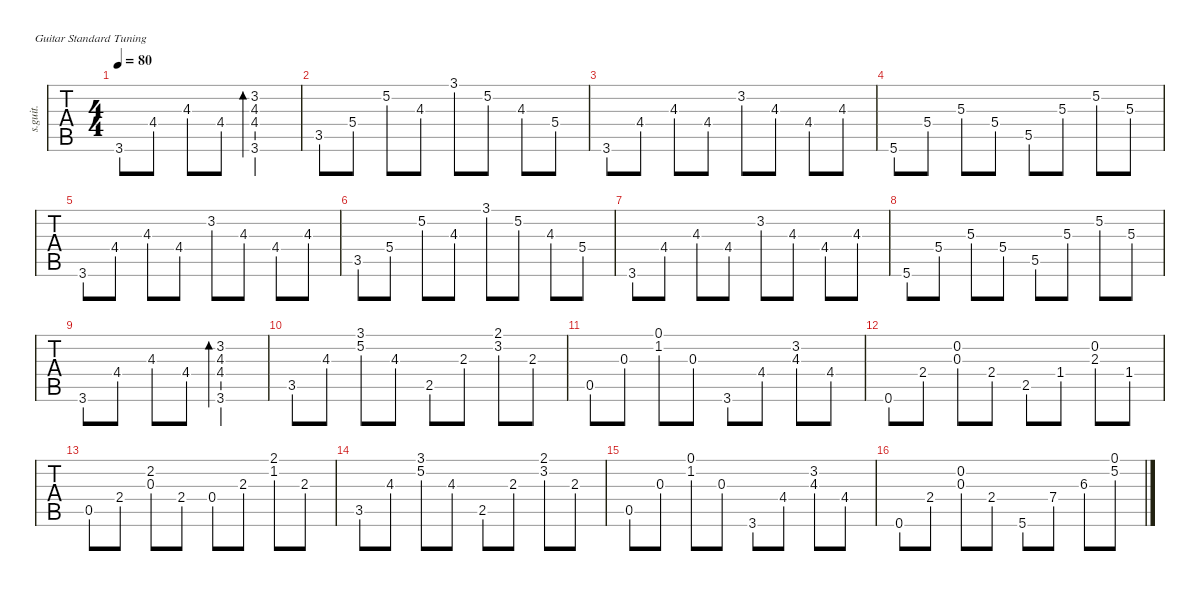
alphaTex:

\defaultSystemsLayout 4
\hideDynamics
\bracketExtendMode nobrackets
\otherSystemsTrackNameOrientation horizontal
\track ("Steel Guitar" "s.guit.") {instrument acousticguitarsteel}
\staff {tabs}
\tuning (E4 B3 G3 D3 A2 E2)
\ts (4 4)
\tempo 80
\clef g2
\ks c
3.6.8{dy mf instrument acousticguitarsteel beam Up} 4.4{acc #}.8{beam Up} 4.3.8{beam Up} 4.4{acc #}.8{beam Up} (3.6 4.4{acc #} 4.3 3.2).2{bd 221 beam Up} |
3.5.8{beam Up} 5.4.8{beam Up} 5.2.8{beam Down} 4.3.8{beam Down} 3.1.8{beam Down} 5.2.8{beam Down} 4.3.8{beam Up} 5.4.8{beam Up} |
3.6.8{beam Up} 4.4{acc #}.8{beam Up} 4.3.8{beam Up} 4.4{acc #}.8{beam Up} 3.2.8{beam Down} 4.3.8{beam Down} 4.4{acc #}.8{beam Up} 4.3.8{beam Up} |
5.6.8{beam Up} 5.4.8{beam Up} 5.3.8{beam Up} 5.4.8{beam Up} 5.5.8{beam Up} 5.3.8{beam Up} 5.2.8{beam Down} 5.3.8{beam Down} |
3.6.8{beam Up} 4.4{acc #}.8{beam Up} 4.3.8{beam Up} 4.4{acc #}.8{beam Up} 3.2.8{beam Down} 4.3.8{beam Down} 4.4{acc #}.8{beam Up} 4.3.8{beam Up} |
3.5.8{beam Up} 5.4.8{beam Up} 5.2.8{beam Down} 4.3.8{beam Down} 3.1.8{beam Down} 5.2.8{beam Down} 4.3.8{beam Up} 5.4.8{beam Up} |
3.6.8{beam Up} 4.4{acc #}.8{beam Up} 4.3.8{beam Up} 4.4{acc #}.8{beam Up} 3.2.8{beam Down} 4.3.8{beam Down} 4.4{acc #}.8{beam Up} 4.3.8{beam Up} |
5.6.8{beam Up} 5.4.8{beam Up} 5.3.8{beam Up} 5.4.8{beam Up} 5.5.8{beam Up} 5.3.8{beam Up} 5.2.8{beam Down} 5.3.8{beam Down} |
3.6.8{beam Up} 4.4{acc #}.8{beam Up} 4.3.8{beam Up} 4.4{acc #}.8{beam Up} (3.6 4.4{acc #} 4.3 3.2).2{bd 221 beam Up} |
3.5.8{beam Up} 4.3.8{beam Up} (5.2 3.1).8{beam Down} 4.3.8{beam Down} 2.5.8{beam Up} 2.3.8{beam Up} (3.2 2.1{acc #}).8{beam Down} 2.3.8{beam Down} |
0.5.8{beam Up} 0.3.8{beam Up} (1.2 0.1).8{beam Down} 0.3.8{beam Down} 3.6.8{beam Up} 4.4{acc #}.8{beam Up} (4.3 3.2).8{beam Up} 4.4{acc #}.8{beam Up} |
0.6.8{beam Up} 2.4.8{beam Up} (0.3 0.2).8{beam Up} 2.4.8{beam Up} 2.5.8{beam Up} 1.4{acc #}.8{beam Up} (2.3 0.2).8{beam Up} 1.4{acc #}.8{beam Up} |
0.5.8{beam Up} 2.4.8{beam Up} (2.2{acc #} 0.3).8{beam Up} 2.4.8{beam Up} 0.4.8{beam Up} 2.3.8{beam Up} (1.2 2.1{acc #}).8{beam Down} 2.3.8{beam Down} |
3.5.8{beam Up} 4.3.8{beam Up} (5.2 3.1).8{beam Down} 4.3.8{beam Down} 2.5.8{beam Up} 2.3.8{beam Up} (3.2 2.1{acc #}).8{beam Down} 2.3.8{beam Down} |
0.5.8{beam Up} 0.3.8{beam Up} (1.2 0.1).8{beam Down} 0.3.8{beam Down} 3.6.8{beam Up} 4.4{acc #}.8{beam Up} (4.3 3.2).8{beam Up} 4.4{acc #}.8{beam Up} |
0.6.8{beam Up} 2.4.8{beam Up} (0.3 0.2).8{beam Up} 2.4.8{beam Up} 5.6.8{beam Up} 7.4.8{beam Up} 6.3{acc #}.8{beam Down} (5.2 0.1).8{beam Down}
